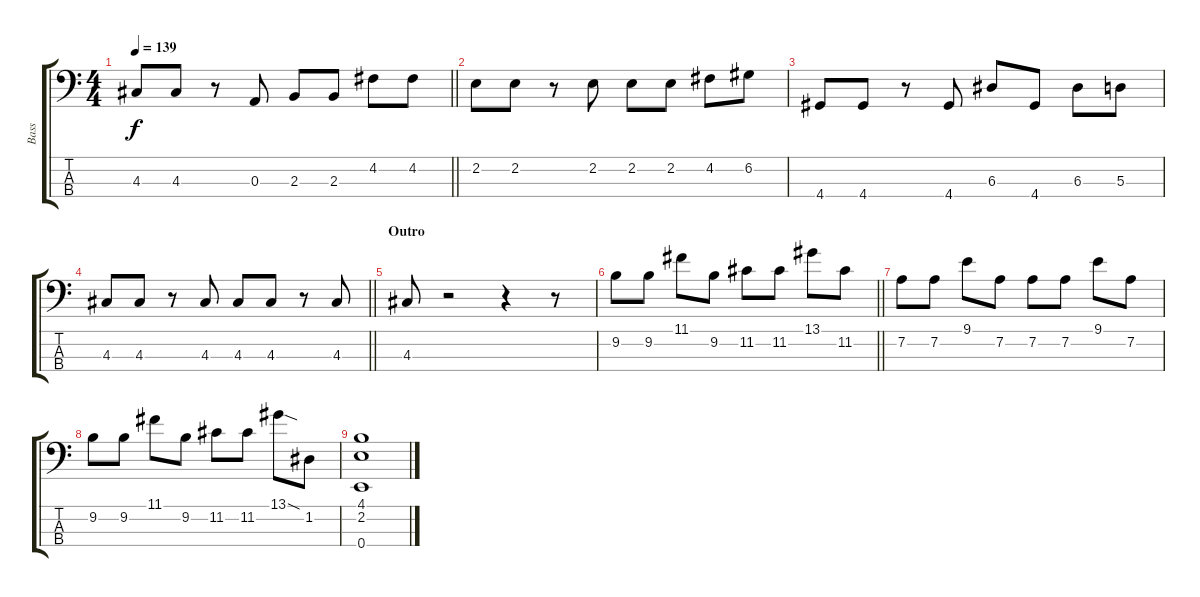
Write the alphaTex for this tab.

\track ("Bass" "Bass") {instrument electricbassfinger}
\staff {score tabs}
\tuning (G2 D2 A1 E1) {hide}
\ts (4 4)
\tempo 139
\clef f4
\barLineRight lightlight
\ks c
4.3.8{dy f} 4.3.8 r.8 0.3.8 2.3.8 2.3.8 4.2.8 4.2.8 |
2.2.8 2.2.8 r.8 2.2.8 2.2.8 2.2.8 4.2.8 6.2.8 |
4.4.8 4.4.8 r.8 4.4.8 6.3.8 4.4.8 6.3.8 5.3.8 |
\barLineRight lightlight
4.3.8 4.3.8 r.8 4.3.8 4.3.8 4.3.8 r.8 4.3.8 |
\section ("" "Outro")
4.3.8 r.2 r.4 r.8 |
\barLineRight lightlight
9.2.8 9.2.8 11.1.8 9.2.8 11.2.8 11.2.8 13.1.8 11.2.8 |
7.2.8 7.2.8 9.1.8 7.2.8 7.2.8 7.2.8 9.1.8 7.2.8 |
9.2.8 9.2.8 11.1.8 9.2.8 11.2.8 11.2.8 13.1{sod}.8 1.2.8 |
(4.1 2.2 0.4).1
